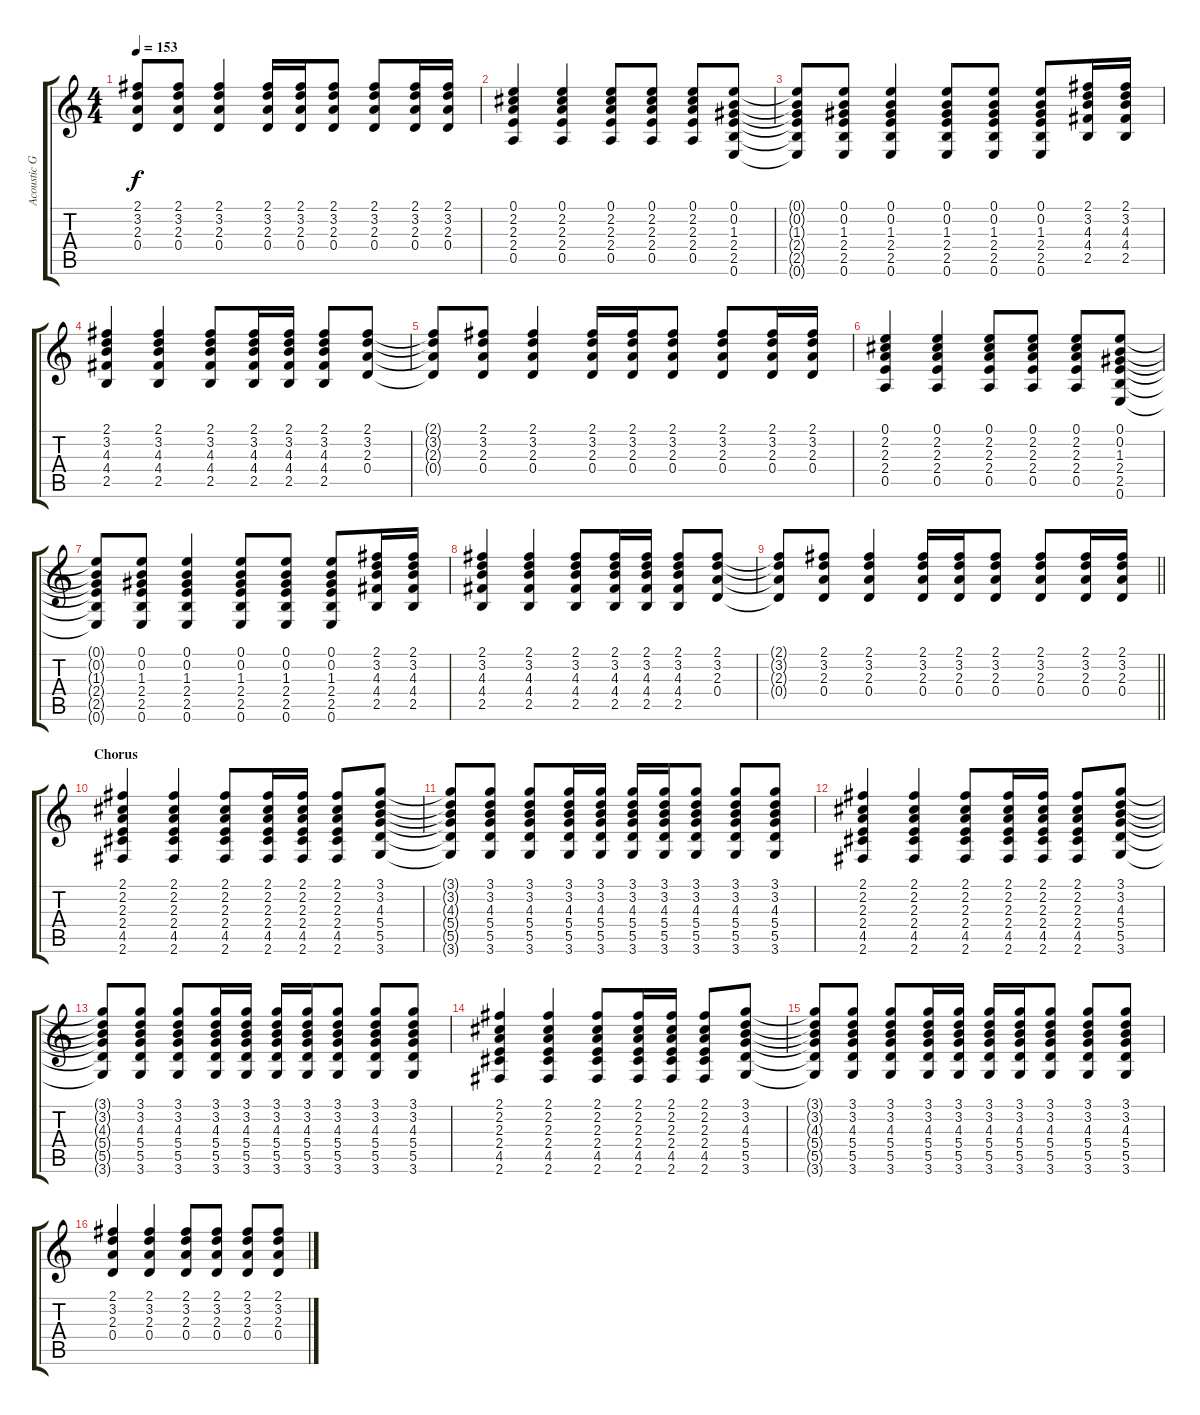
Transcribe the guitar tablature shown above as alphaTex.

\track ("Acoustic Guitar (Smith)" "Acoustic G") {instrument acousticguitarsteel}
\staff {score tabs}
\tuning (E4 B3 G3 D3 A2 E2) {hide}
\ts (4 4)
\tempo 153
\clef g2
\ks c
(2.1{t} 3.2{t} 2.3{t} 0.4{t}).8{dy f} (2.1 3.2 2.3 0.4).8 (2.1 3.2 2.3 0.4).4 (2.1 3.2 2.3 0.4).16 (2.1 3.2 2.3 0.4).16 (2.1 3.2 2.3 0.4).8 (2.1 3.2 2.3 0.4).8 (2.1 3.2 2.3 0.4).16 (2.1 3.2 2.3 0.4).16 |
(0.1 2.2 2.3 2.4 0.5).4 (0.1 2.2 2.3 2.4 0.5).4 (0.1 2.2 2.3 2.4 0.5).8 (0.1 2.2 2.3 2.4 0.5).8 (0.1 2.2 2.3 2.4 0.5).8 (0.1 0.2 1.3 2.4 2.5 0.6).8 |
(0.1{t} 0.2{t} 1.3{t} 2.4{t} 2.5{t} 0.6{t}).8 (0.1 0.2 1.3 2.4 2.5 0.6).8 (0.1 0.2 1.3 2.4 2.5 0.6).4 (0.1 0.2 1.3 2.4 2.5 0.6).8 (0.1 0.2 1.3 2.4 2.5 0.6).8 (0.1 0.2 1.3 2.4 2.5 0.6).8 (2.1 3.2 4.3 4.4 2.5).16 (2.1 3.2 4.3 4.4 2.5).16 |
(2.1 3.2 4.3 4.4 2.5).4 (2.1 3.2 4.3 4.4 2.5).4 (2.1 3.2 4.3 4.4 2.5).8 (2.1 3.2 4.3 4.4 2.5).16 (2.1 3.2 4.3 4.4 2.5).16 (2.1 3.2 4.3 4.4 2.5).8 (2.1 3.2 2.3 0.4).8 |
(2.1{t} 3.2{t} 2.3{t} 0.4{t}).8 (2.1 3.2 2.3 0.4).8 (2.1 3.2 2.3 0.4).4 (2.1 3.2 2.3 0.4).16 (2.1 3.2 2.3 0.4).16 (2.1 3.2 2.3 0.4).8 (2.1 3.2 2.3 0.4).8 (2.1 3.2 2.3 0.4).16 (2.1 3.2 2.3 0.4).16 |
(0.1 2.2 2.3 2.4 0.5).4 (0.1 2.2 2.3 2.4 0.5).4 (0.1 2.2 2.3 2.4 0.5).8 (0.1 2.2 2.3 2.4 0.5).8 (0.1 2.2 2.3 2.4 0.5).8 (0.1 0.2 1.3 2.4 2.5 0.6).8 |
(0.1{t} 0.2{t} 1.3{t} 2.4{t} 2.5{t} 0.6{t}).8 (0.1 0.2 1.3 2.4 2.5 0.6).8 (0.1 0.2 1.3 2.4 2.5 0.6).4 (0.1 0.2 1.3 2.4 2.5 0.6).8 (0.1 0.2 1.3 2.4 2.5 0.6).8 (0.1 0.2 1.3 2.4 2.5 0.6).8 (2.1 3.2 4.3 4.4 2.5).16 (2.1 3.2 4.3 4.4 2.5).16 |
(2.1 3.2 4.3 4.4 2.5).4 (2.1 3.2 4.3 4.4 2.5).4 (2.1 3.2 4.3 4.4 2.5).8 (2.1 3.2 4.3 4.4 2.5).16 (2.1 3.2 4.3 4.4 2.5).16 (2.1 3.2 4.3 4.4 2.5).8 (2.1 3.2 2.3 0.4).8 |
\barLineRight lightlight
(2.1{t} 3.2{t} 2.3{t} 0.4{t}).8 (2.1 3.2 2.3 0.4).8 (2.1 3.2 2.3 0.4).4 (2.1 3.2 2.3 0.4).16 (2.1 3.2 2.3 0.4).16 (2.1 3.2 2.3 0.4).8 (2.1 3.2 2.3 0.4).8 (2.1 3.2 2.3 0.4).16 (2.1 3.2 2.3 0.4).16 |
\section ("" "Chorus")
(2.1 2.2 2.3 2.4 4.5 2.6).4 (2.1 2.2 2.3 2.4 4.5 2.6).4 (2.1 2.2 2.3 2.4 4.5 2.6).8 (2.1 2.2 2.3 2.4 4.5 2.6).16 (2.1 2.2 2.3 2.4 4.5 2.6).16 (2.1 2.2 2.3 2.4 4.5 2.6).8 (3.1 3.2 4.3 5.4 5.5 3.6).8 |
(3.1{t} 3.2{t} 4.3{t} 5.4{t} 5.5{t} 3.6{t}).8 (3.1 3.2 4.3 5.4 5.5 3.6).8 (3.1 3.2 4.3 5.4 5.5 3.6).8 (3.1 3.2 4.3 5.4 5.5 3.6).16 (3.1 3.2 4.3 5.4 5.5 3.6).16 (3.1 3.2 4.3 5.4 5.5 3.6).16 (3.1 3.2 4.3 5.4 5.5 3.6).16 (3.1 3.2 4.3 5.4 5.5 3.6).8 (3.1 3.2 4.3 5.4 5.5 3.6).8 (3.1 3.2 4.3 5.4 5.5 3.6).8 |
(2.1 2.2 2.3 2.4 4.5 2.6).4 (2.1 2.2 2.3 2.4 4.5 2.6).4 (2.1 2.2 2.3 2.4 4.5 2.6).8 (2.1 2.2 2.3 2.4 4.5 2.6).16 (2.1 2.2 2.3 2.4 4.5 2.6).16 (2.1 2.2 2.3 2.4 4.5 2.6).8 (3.1 3.2 4.3 5.4 5.5 3.6).8 |
(3.1{t} 3.2{t} 4.3{t} 5.4{t} 5.5{t} 3.6{t}).8 (3.1 3.2 4.3 5.4 5.5 3.6).8 (3.1 3.2 4.3 5.4 5.5 3.6).8 (3.1 3.2 4.3 5.4 5.5 3.6).16 (3.1 3.2 4.3 5.4 5.5 3.6).16 (3.1 3.2 4.3 5.4 5.5 3.6).16 (3.1 3.2 4.3 5.4 5.5 3.6).16 (3.1 3.2 4.3 5.4 5.5 3.6).8 (3.1 3.2 4.3 5.4 5.5 3.6).8 (3.1 3.2 4.3 5.4 5.5 3.6).8 |
(2.1 2.2 2.3 2.4 4.5 2.6).4 (2.1 2.2 2.3 2.4 4.5 2.6).4 (2.1 2.2 2.3 2.4 4.5 2.6).8 (2.1 2.2 2.3 2.4 4.5 2.6).16 (2.1 2.2 2.3 2.4 4.5 2.6).16 (2.1 2.2 2.3 2.4 4.5 2.6).8 (3.1 3.2 4.3 5.4 5.5 3.6).8 |
(3.1{t} 3.2{t} 4.3{t} 5.4{t} 5.5{t} 3.6{t}).8 (3.1 3.2 4.3 5.4 5.5 3.6).8 (3.1 3.2 4.3 5.4 5.5 3.6).8 (3.1 3.2 4.3 5.4 5.5 3.6).16 (3.1 3.2 4.3 5.4 5.5 3.6).16 (3.1 3.2 4.3 5.4 5.5 3.6).16 (3.1 3.2 4.3 5.4 5.5 3.6).16 (3.1 3.2 4.3 5.4 5.5 3.6).8 (3.1 3.2 4.3 5.4 5.5 3.6).8 (3.1 3.2 4.3 5.4 5.5 3.6).8 |
(2.1 3.2 2.3 0.4).4 (2.1 3.2 2.3 0.4).4 (2.1 3.2 2.3 0.4).8 (2.1 3.2 2.3 0.4).8 (2.1 3.2 2.3 0.4).8 (2.1 3.2 2.3 0.4).8
